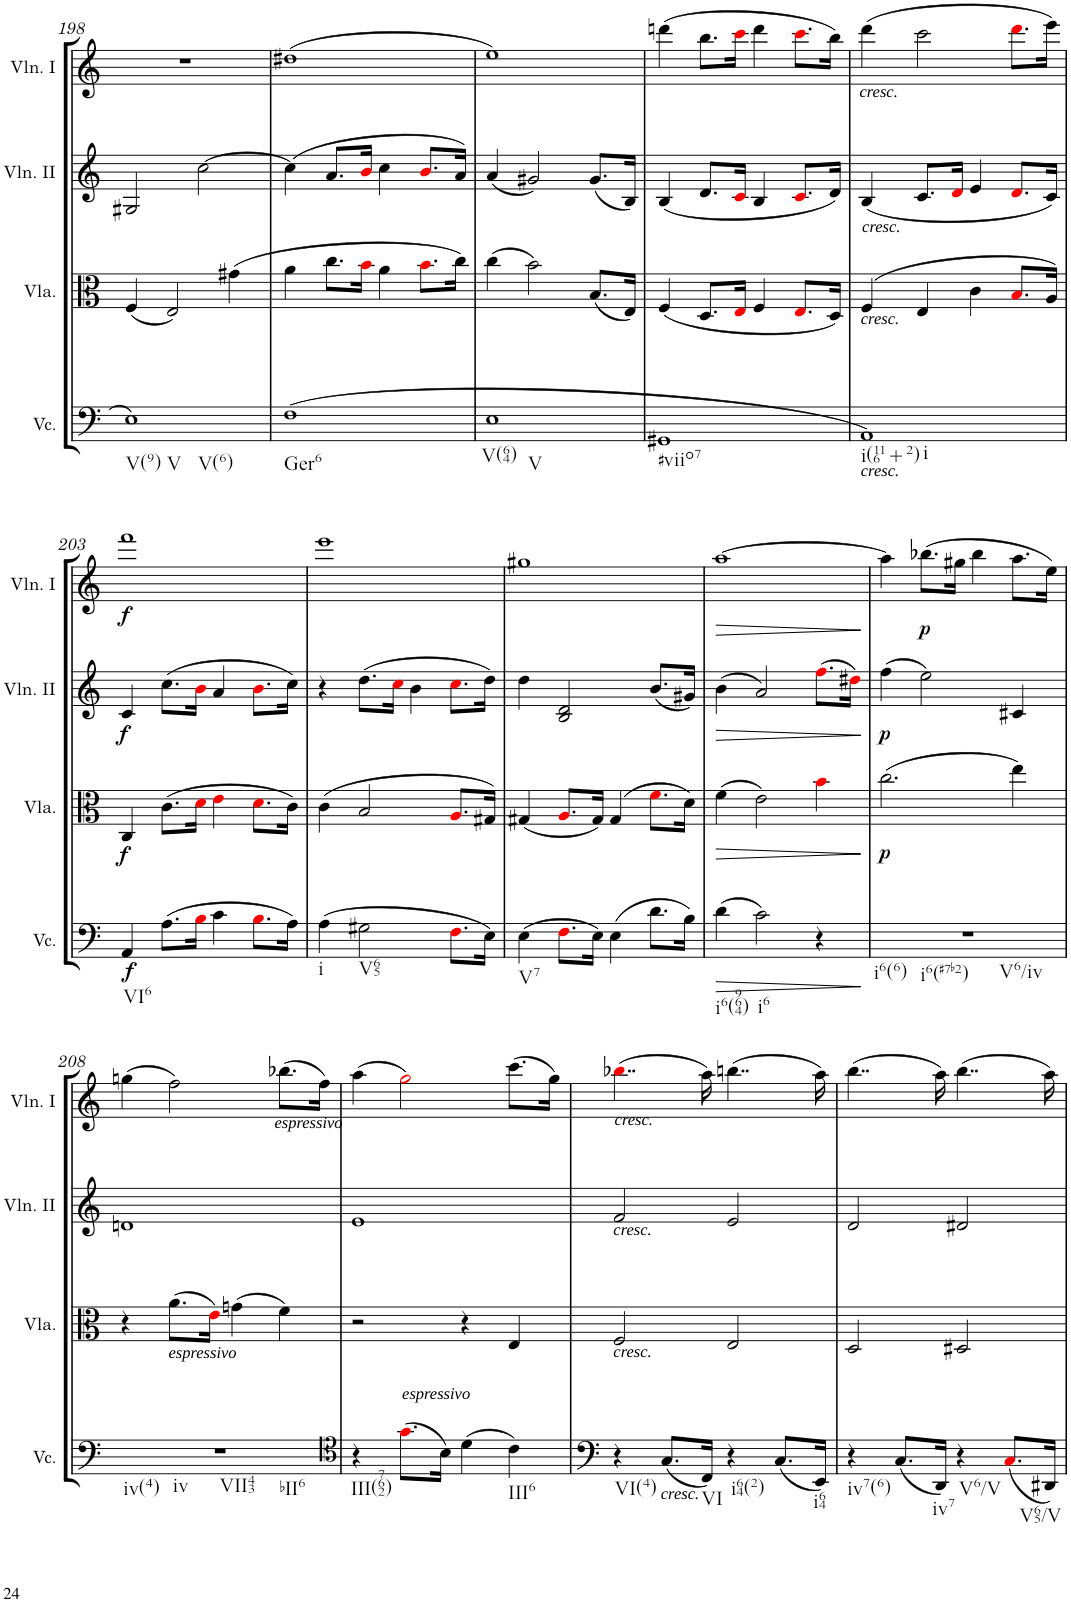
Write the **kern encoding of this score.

**kern	**dynam	**kern	**dynam	**kern	**dynam	**kern	**dynam
*part4	*part4	*part3	*part3	*part2	*part2	*part1	*part1
*staff4	*staff4	*staff3	*staff3	*staff2	*staff2	*staff1	*staff1
*I"Violoncello	*	*I"Viola	*	*I"Violin II	*	*I"Violin I	*
*I'Vc.	*	*I'Vla.	*	*I'Vln. II	*	*I'Vln. I	*
!!LO:PB:g=z
*clefF4	*	*clefC3	*	*clefG2	*	*clefG2	*
*k[]	*	*k[]	*	*k[]	*	*k[]	*
*M4/4	*	*M4/4	*	*M4/4	*	*M4/4	*
*met(c)	*	*met(c)	*	*met(c)	*	*met(c)	*
=198	=198	=198	=198	=198	=198	=198	=198
!LO:TX:b:t=V(9)	!	!	!	!	!	!	!
!LO:TX:b:t=V	!	!	!	!	!	!	!
!LO:TX:b:t=V(6)	!	!	!	!	!	!	!
1E	.	(4F/	.	2G#X/	.	1r	.
.	.	2E/)	.	.	.	.	.
.	.	.	.	[2cc\	.	.	.
.	.	(4g#X\	.	.	.	.	.
=199	=199	=199	=199	=199	=199	=199	=199
!LO:TX:b:t=Ger6	!	!	!	!	!	!	!
(1F	.	4a\	.	(4cc\]	.	(1dd#X	.
.	.	8.cc\L	.	8.a/L	.	.	.
.	.	16bi\Jk	.	16bi/Jk	.	.	.
.	.	4a\	.	4cc\	.	.	.
.	.	8.bi\L	.	8.bi/L	.	.	.
.	.	16cc\Jk)	.	16a/Jk)	.	.	.
=200	=200	=200	=200	=200	=200	=200	=200
!LO:TX:b:t=V(64)	!	!	!	!	!	!	!
!LO:TX:b:t=V	!	!	!	!	!	!	!
1E	.	(4cc\	.	(4a/	.	1ee)	.
.	.	2b\)	.	2g#X/)	.	.	.
.	.	(8.B/L	.	(8.g#/L	.	.	.
.	.	16E/Jk)	.	16B/Jk)	.	.	.
=201	=201	=201	=201	=201	=201	=201	=201
!LO:TX:b:t=#viio7	!	!	!	!	!	!	!
1GG#X	.	(4F/	.	(4B/	.	(4dddn\	.
.	.	8.D/L	.	8.d/L	.	8.bb\L	.
.	.	16Ei/Jk	.	16ci/Jk	.	16ccci\Jk	.
.	.	4F/	.	4B/	.	4ddd\	.
.	.	8.Ei/L	.	8.ci/L	.	8.ccci\L	.
.	.	16D/Jk)	.	16d/Jk)	.	16bb\Jk)	.
=202	=202	=202	=202	=202	=202	=202	=202
!	!	!	!	!	!	!LO:TX:b:i:t=cresc.	!
!	!	!	!	!LO:TX:b:i:t=cresc.	!	!	!
!	!	!LO:TX:b:i:t=cresc.	!	!	!	!	!
!LO:TX:b:i:t=cresc.	!	!	!	!	!	!	!
!LO:TX:b:t=i(116+2)	!	!	!	!	!	!	!
!LO:TX:b:t=i	!	!	!	!	!	!	!
1AA)	.	(4F/	.	(4B/	.	(4ddd\	.
.	.	4E/	.	8.c/L	.	2ccc\	.
.	.	.	.	16di/Jk	.	.	.
.	.	4c\	.	4e/	.	.	.
.	.	8.Bi/L	.	8.di/L	.	8.dddi\L	.
.	.	16A/Jk)	.	16c/Jk)	.	16eee\Jk)	.
!!LO:LB:g=z
=203	=203	=203	=203	=203	=203	=203	=203
!LO:TX:b:t=VI6	!	!	!	!	!	!	!
!	!LO:DY:b	!	!LO:DY:b	!	!LO:DY:b	!	!LO:DY:b
4AA/	f	4C/	f	4c/	f	1fff	f
(8.A\L	.	(8.c\L	.	(8.cc\L	.	.	.
16Bi\Jk	.	16di\Jk	.	16bi\Jk	.	.	.
4c\	.	4ei\	.	4a/	.	.	.
8.Bi\L	.	8.di\L	.	8.bi\L	.	.	.
16A\Jk)	.	16c\Jk)	.	16cc\Jk)	.	.	.
=204	=204	=204	=204	=204	=204	=204	=204
!LO:TX:b:t=i	!	!	!	!	!	!	!
(4A\	.	(4c\	.	4r	.	1eee	.
!LO:TX:b:t=V65	!	!	!	!	!	!	!
2G#X\	.	2B/	.	(8.dd\L	.	.	.
.	.	.	.	16cci\Jk	.	.	.
.	.	.	.	4b\	.	.	.
8.Fi\L	.	8.Ai/L	.	8.cci\L	.	.	.
16E\Jk)	.	16G#X/Jk)	.	16dd\Jk)	.	.	.
=205	=205	=205	=205	=205	=205	=205	=205
!LO:TX:b:t=V7	!	!	!	!	!	!	!
(4E\	.	(4G#X/	.	4dd\	.	1gg#X	.
8.Fi\L	.	8.Ai/L	.	2B/ 2d/	.	.	.
16E\Jk)	.	16G#/Jk)	.	.	.	.	.
(4E\	.	(4G#/	.	.	.	.	.
8.d\L	.	8.fi\L	.	(8.b/L	.	.	.
16B\Jk)	.	16d\Jk)	.	16g#X/Jk)	.	.	.
=206	=206	=206	=206	=206	=206	=206	=206
!LO:TX:b:t=i6(964)	!	!	!	!	!	!	!
!	!LO:HP:b	!	!LO:HP:b	!	!LO:HP:b	!	!LO:HP:b
(4d\	>	(4f\	>	(4b\	>	[1aa	>
!LO:TX:b:t=i6	!	!	!	!	!	!	!
2c\)	.	2e\)	.	2a/)	.	.	.
4r	.	4bi\	.	(8.ffi\L	.	.	.
.	.	.	.	16dd#Xi\Jk)	.	.	.
.	]	.	]	.	]	.	]
=207	=207	=207	=207	=207	=207	=207	=207
!LO:TX:b:t=i6(6)	!	!	!	!	!	!	!
!LO:TX:b:t=i6(#7b2)	!	!	!	!	!	!	!
!LO:TX:b:t=V6/iv	!	!	!	!	!	!	!
!	!	!	!LO:DY:b	!	!LO:DY:b	!	!
1r	.	(2.cc\	p	(4ff\	p	4aa\]	.
!	!	!	!	!	!	!	!LO:DY:b
.	.	.	.	2ee\)	.	(8.bb-X\L	p
.	.	.	.	.	.	16gg#X\Jk	.
.	.	.	.	.	.	4bb-\	.
.	.	4ee\)	.	4c#X/	.	8.aa\L	.
.	.	.	.	.	.	16ee\Jk)	.
!!LO:LB:g=z
=208	=208	=208	=208	=208	=208	=208	=208
!LO:TX:b:t=iv(4)	!	!	!	!	!	!	!
!LO:TX:b:t=iv	!	!	!	!	!	!	!
!LO:TX:b:t=VII43	!	!	!	!	!	!	!
!LO:TX:b:t=bII6	!	!	!	!	!	!	!
1r	.	4r	.	1dn	.	(4ggn\	.
!	!	!LO:TX:b:i:t=espressivo	!	!	!	!	!
.	.	(8.a\L	.	.	.	2ff\)	.
.	.	16ei\Jk)	.	.	.	.	.
.	.	(4gn\	.	.	.	.	.
!	!	!	!	!	!	!LO:TX:a:i:t=espressivo	!
.	.	4f\)	.	.	.	(8.bb-X\L	.
.	.	.	.	.	.	16ff\Jk)	.
=209	=209	=209	=209	=209	=209	=209	=209
*clefC4	*	*	*	*	*	*	*
!LO:TX:b:t=III(762)	!	!	!	!	!	!	!
4r	.	2r	.	1e	.	(4aa\	.
!LO:TX:a:i:t=espressivo	!	!	!	!	!	!	!
(8.gi\L	.	.	.	.	.	2ggi\)	.
16B\Jk)	.	.	.	.	.	.	.
(4d\	.	4r	.	.	.	.	.
!LO:TX:b:t=III6	!	!	!	!	!	!	!
4c\)	.	4E/	.	.	.	(8.ccc\L	.
.	.	.	.	.	.	16gg\Jk)	.
=210	=210	=210	=210	=210	=210	=210	=210
!	!	!	!	!	!	!LO:TX:a:i:t=cresc.	!
!	!	!	!	!LO:TX:b:i:t=cresc.	!	!	!
!	!	!LO:TX:b:i:t=cresc.	!	!	!	!	!
!LO:TX:b:t=VI(4)	!	!	!	!	!	!	!
4r	.	2F/	.	2f/	.	(4..bb-Xi\	.
!LO:TX:b:i:t=cresc.	!	!	!	!	!	!	!
(8.C/L	.	.	.	.	.	.	.
!LO:TX:b:t=VI	!	!	!	!	!	!	!
16FF/Jk)	.	.	.	.	.	16aa\)	.
!LO:TX:b:t=i64(2)	!	!	!	!	!	!	!
4r	.	2E/	.	2e/	.	(4..bbn\	.
(8.C/L	.	.	.	.	.	.	.
!LO:TX:b:t=i64	!	!	!	!	!	!	!
16EE/Jk)	.	.	.	.	.	16aa\)	.
=211	=211	=211	=211	=211	=211	=211	=211
!LO:TX:b:t=iv7(6)	!	!	!	!	!	!	!
4r	.	2D/	.	2d/	.	(4..bb\	.
(8.C/L	.	.	.	.	.	.	.
!LO:TX:b:t=iv7	!	!	!	!	!	!	!
16DD/Jk)	.	.	.	.	.	16aa\)	.
!LO:TX:b:t=V6/V	!	!	!	!	!	!	!
4r	.	2D#X/	.	2d#X/	.	(4..bb\	.
(8.Ci/L	.	.	.	.	.	.	.
!LO:TX:b:t=V65/V	!	!	!	!	!	!	!
16DD#X/Jk)	.	.	.	.	.	16aa\)	.
=	=	=	=	=	=	=	=
*-	*-	*-	*-	*-	*-	*-	*-
